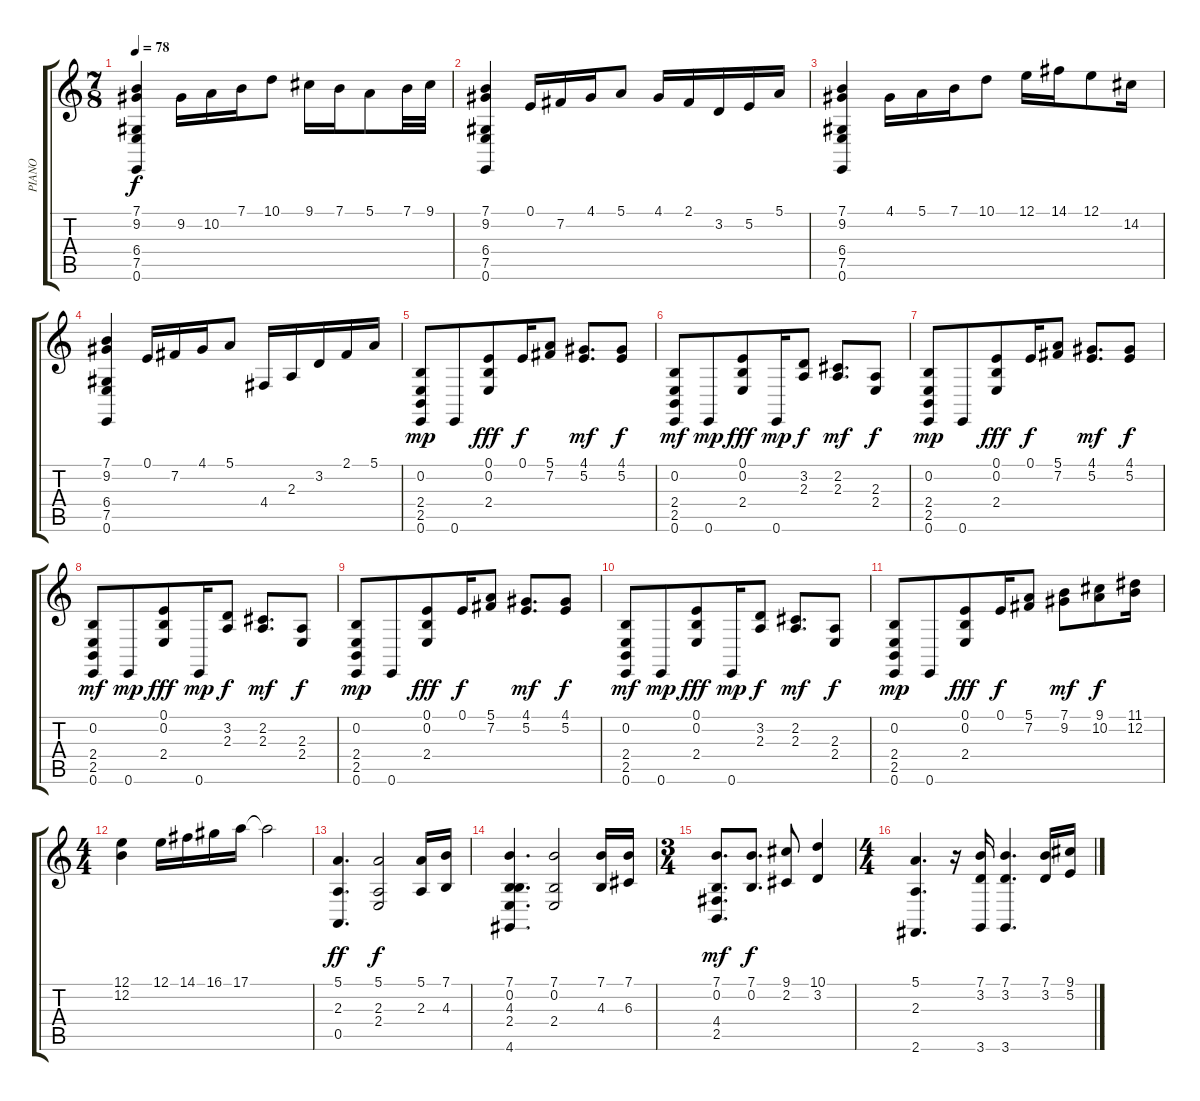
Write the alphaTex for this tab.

\track ("PIANO" "PIANO") {instrument acousticgrandpiano}
\staff {score tabs}
\tuning (E4 B3 G3 D3 A2 E2) {hide}
\ts (7 8)
\tempo 78
\clef g2
\ks c
(7.1 9.2 6.4 7.5 0.6).4{dy f} 9.2.16 10.2.16 7.1.16 10.1.8 9.1.16 7.1.16 5.1.8 7.1.32 9.1.32 |
(7.1 9.2 6.4 7.5 0.6).4 0.1.16 7.2.16 4.1.16 5.1.8 4.1.16 2.1.16 3.2.16 5.2.16 5.1.16 |
(7.1 9.2 6.4 7.5 0.6).4 4.1.16 5.1.16 7.1.16 10.1.8 12.1.16 14.1.16 12.1.8 14.2.16 |
(7.1 9.2 6.4 7.5 0.6).4 0.1.16 7.2.16 4.1.16 5.1.8 4.4.16 2.3.16 3.2.16 2.1.16 5.1.16 |
(0.2 2.4 2.5 0.6).8{dy mp} 0.6.8 (0.1 0.2 2.4).8{dy fff} 0.1.16{dy f} (5.1 7.2).8 (4.1 5.2).8{d dy mf} (4.1 5.2).8{dy f} |
(0.2 2.4 2.5 0.6).8{dy mf} 0.6.8{dy mp} (0.1 0.2 2.4).8{dy fff} 0.6.16{dy mp} (3.2 2.3).8{dy f} (2.2 2.3).8{d dy mf} (2.3 2.4).8{dy f} |
(0.2 2.4 2.5 0.6).8{dy mp} 0.6.8 (0.1 0.2 2.4).8{dy fff} 0.1.16{dy f} (5.1 7.2).8 (4.1 5.2).8{d dy mf} (4.1 5.2).8{dy f} |
(0.2 2.4 2.5 0.6).8{dy mf} 0.6.8{dy mp} (0.1 0.2 2.4).8{dy fff} 0.6.16{dy mp} (3.2 2.3).8{dy f} (2.2 2.3).8{d dy mf} (2.3 2.4).8{dy f} |
(0.2 2.4 2.5 0.6).8{dy mp} 0.6.8 (0.1 0.2 2.4).8{dy fff} 0.1.16{dy f} (5.1 7.2).8 (4.1 5.2).8{d dy mf} (4.1 5.2).8{dy f} |
(0.2 2.4 2.5 0.6).8{dy mf} 0.6.8{dy mp} (0.1 0.2 2.4).8{dy fff} 0.6.16{dy mp} (3.2 2.3).8{dy f} (2.2 2.3).8{d dy mf} (2.3 2.4).8{dy f} |
(0.2 2.4 2.5 0.6).8{dy mp} 0.6.8 (0.1 0.2 2.4).8{dy fff} 0.1.16{dy f} (5.1 7.2).8 (7.1 9.2).8{dy mf} (9.1 10.2).8{dy f} (11.1 12.2).16 |
\ts (4 4)
(12.1 12.2).4 12.1.16 14.1.16 16.1.16 17.1.16 17.1{t}.2 |
(5.1 2.3 0.5).4{d dy ff} (5.1 2.3 2.4).2{dy f} (5.1 2.3).16 (7.1 4.3).16 |
(7.1 0.2 4.3 2.4 4.6).4{d} (7.1 0.2 2.4).2 (7.1 4.3).16 (7.1 6.3).16 |
\ts (3 4)
(7.1 0.2 4.4 2.5).8{d dy mf} (7.1 0.2).8{d dy f} (9.1 2.2).8 (10.1 3.2).4 |
\ts (4 4)
(5.1 2.3 2.6).4{d} r.16 (7.1 3.2 3.6).16 (7.1 3.2 3.6).4{d} (7.1 3.2).16 (9.1 5.2).16
